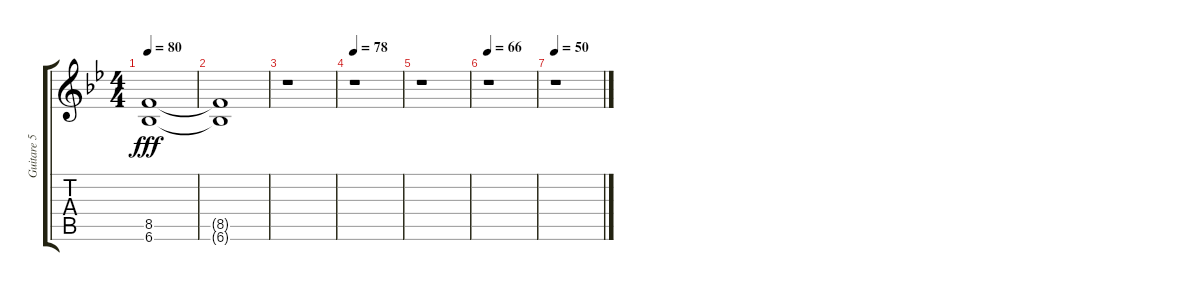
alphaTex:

\track ("Guitare 5" "Guitare 5") {instrument overdrivenguitar}
\staff {score tabs}
\tuning (E4 B3 G3 D3 A2 E2) {hide}
\ts (4 4)
\tempo 80
\clef g2
\ks bb
(8.5 6.6).1{dy fff} |
(8.5{t} 6.6{t}).1 |
r.1 |
\tempo 78
r.1 |
r.1 |
\tempo 66
r.1 |
\tempo 50
r.1
